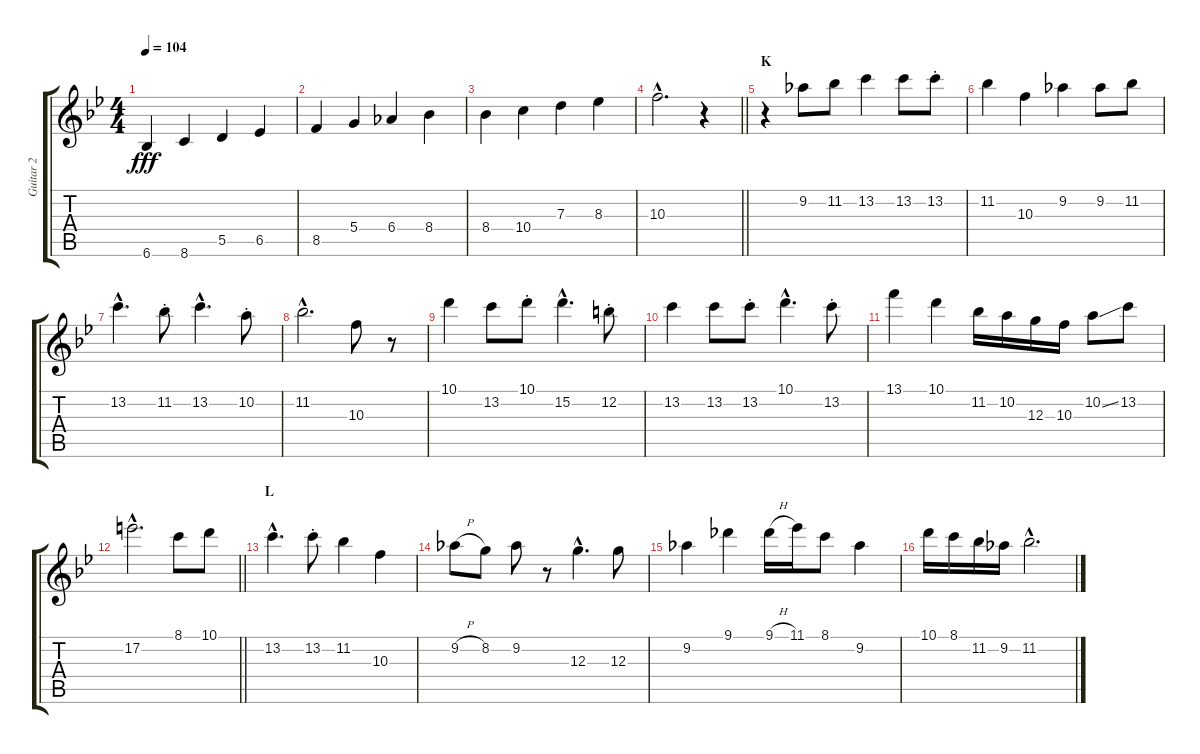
\track ("Guitar 2" "Guitar 2") {instrument distortionguitar}
\staff {score tabs}
\tuning (E4 B3 G3 D3 A2 E2) {hide}
\ts (4 4)
\tempo 104
\clef g2
\ks bb
6.6.4{dy fff} 8.6.4 5.5.4 6.5.4 |
8.5.4 5.4.4 6.4.4 8.4.4 |
8.4.4 10.4.4 7.3.4 8.3.4 |
\barLineRight lightlight
10.3{hac}.2{d} r.4 |
\section ("" "K")
r.4 9.2.8 11.2.8 13.2.4 13.2.8 13.2{st}.8 |
11.2.4 10.3.4 9.2.4 9.2.8 11.2.8 |
13.2{hac}.4{d} 11.2{st}.8 13.2{hac}.4{d} 10.2{st}.8 |
11.2{hac}.2{d} 10.3.8 r.8 |
10.1.4 13.2.8 10.1{st}.8 15.2{hac}.4{d} 12.2{st}.8 |
13.2.4 13.2.8 13.2{st}.8 10.1{hac}.4{d} 13.2{st}.8 |
13.1.4 10.1.4 11.2.16 10.2.16 12.3.16 10.3.16 10.2{ss}.8 13.2.8 |
\barLineRight lightlight
17.2{hac}.2{d} 8.1.8 10.1.8 |
\section ("" "L")
13.2{hac}.4{d} 13.2{st}.8 11.2.4 10.3.4 |
9.2{h}.8 8.2.8 9.2.8 r.8 12.3{hac}.4{d} 12.3.8 |
9.2.4 9.1.4 9.1{h}.16 11.1.16 8.1.8 9.2.4 |
10.1.16 8.1.16 11.2.16 9.2.16 11.2{hac}.2{d}
